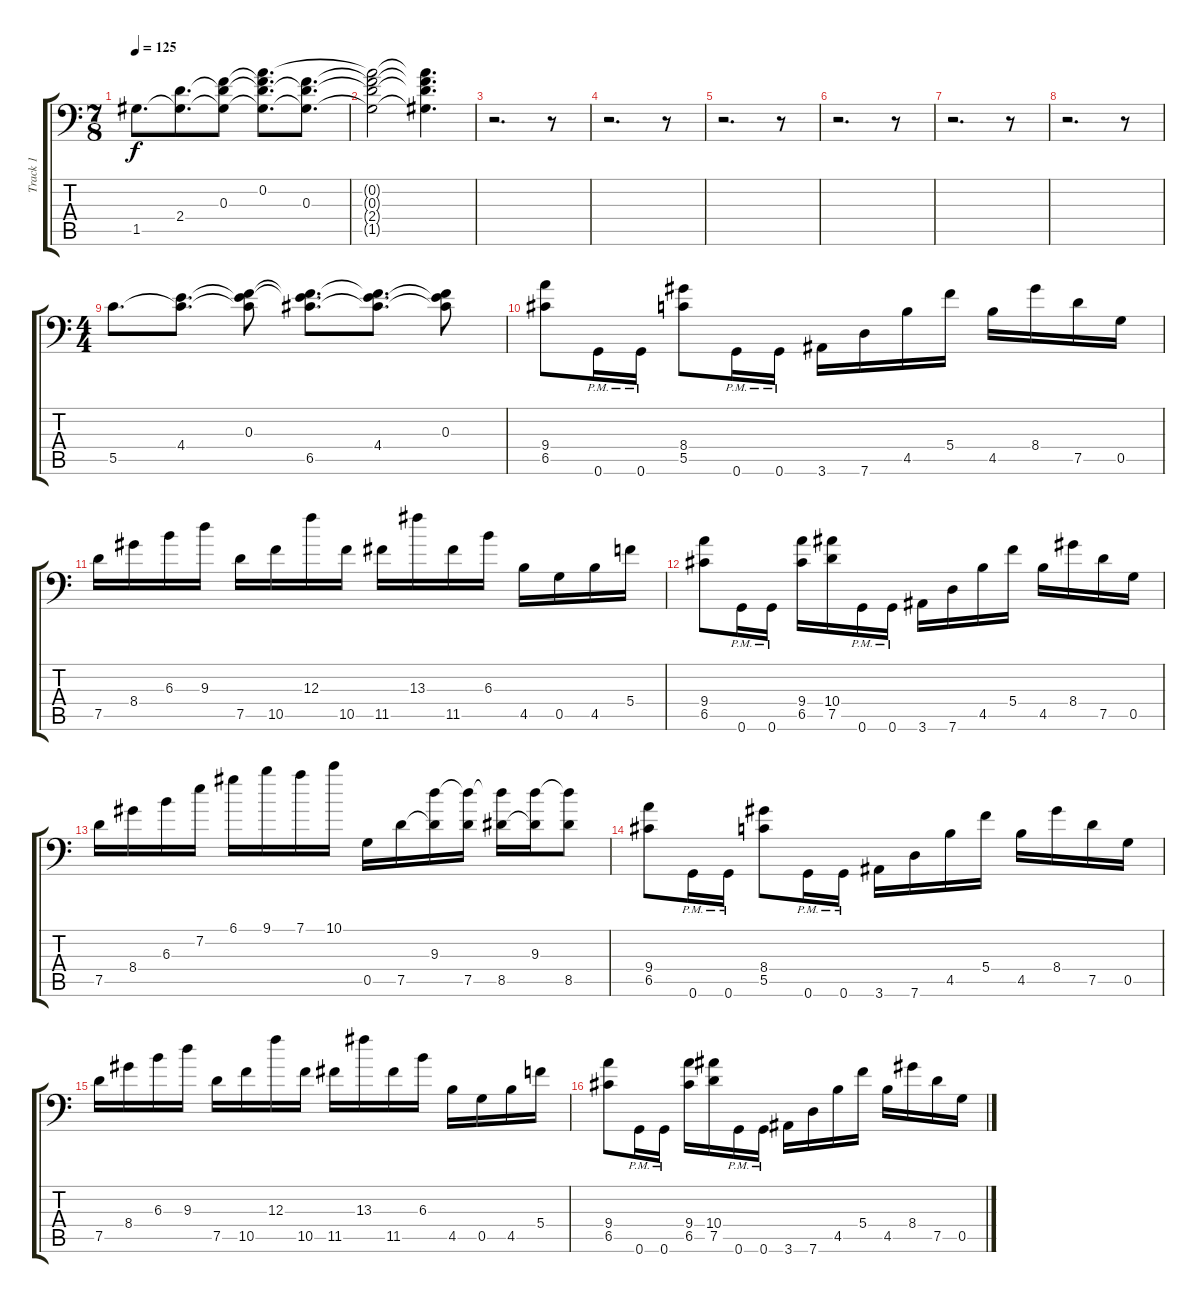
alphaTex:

\track ("Track 1" "Track 1") {instrument distortionguitar}
\staff {score tabs}
\tuning (D4 A3 F3 C3 G2 G1) {hide}
\ts (7 8)
\tempo 125
\clef f4
\ks c
1.5.8{d dy f} (2.4 1.5{t}).8{d} (0.3 2.4{t} 1.5{t}).8 (0.2 0.3{t} 2.4{t} 1.5{t}).8{d} (0.3 2.4{t} 1.5{t}).8{d} |
(0.2{t} 0.3{t} 2.4{t} 1.5{t}).2 (0.2{t} 0.3{t} 2.4{t} 1.5{t}).4{d} |
r.2{d} r.8 |
r.2{d} r.8 |
r.2{d} r.8 |
r.2{d} r.8 |
r.2{d} r.8 |
r.2{d} r.8 |
\ts (4 4)
5.5.8{d} (4.4 5.5{t}).8{d} (0.3 4.4{t} 5.5{t}).8 (0.3{t} 4.4{t} 6.5).8{d} (0.3{t} 4.4 6.5{t}).8{d} (0.3 4.4{t} 6.5{t}).8 |
(9.4 6.5).8 0.6{pm}.16 0.6{pm}.16 (8.4 5.5).8 0.6{pm}.16 0.6{pm}.16 3.6.16 7.6.16 4.5.16 5.4.16 4.5.16 8.4.16 7.5.16 0.5.16 |
7.5.16 8.4.16 6.3.16 9.3.16 7.5.16 10.5.16 12.3.16 10.5.16 11.5.16 13.3.16 11.5.16 6.3.16 4.5.16 0.5.16 4.5.16 5.4.16 |
(9.4 6.5).8 0.6{pm}.16 0.6{pm}.16 (9.4 6.5).16 (10.4 7.5).16 0.6{pm}.16 0.6{pm}.16 3.6.16 7.6.16 4.5.16 5.4.16 4.5.16 8.4.16 7.5.16 0.5.16 |
7.5.16 8.4.16 6.3.16 7.2.16 6.1.16 9.1.16 7.1.16 10.1.16 0.5.16 7.5.16 (9.3 7.5{t}).16 (9.3{t} 7.5).16 (9.3{t} 8.5).16 (9.3 8.5{t}).16 (9.3{t} 8.5).8 |
(9.4 6.5).8 0.6{pm}.16 0.6{pm}.16 (8.4 5.5).8 0.6{pm}.16 0.6{pm}.16 3.6.16 7.6.16 4.5.16 5.4.16 4.5.16 8.4.16 7.5.16 0.5.16 |
7.5.16 8.4.16 6.3.16 9.3.16 7.5.16 10.5.16 12.3.16 10.5.16 11.5.16 13.3.16 11.5.16 6.3.16 4.5.16 0.5.16 4.5.16 5.4.16 |
(9.4 6.5).8 0.6{pm}.16 0.6{pm}.16 (9.4 6.5).16 (10.4 7.5).16 0.6{pm}.16 0.6{pm}.16 3.6.16 7.6.16 4.5.16 5.4.16 4.5.16 8.4.16 7.5.16 0.5.16
